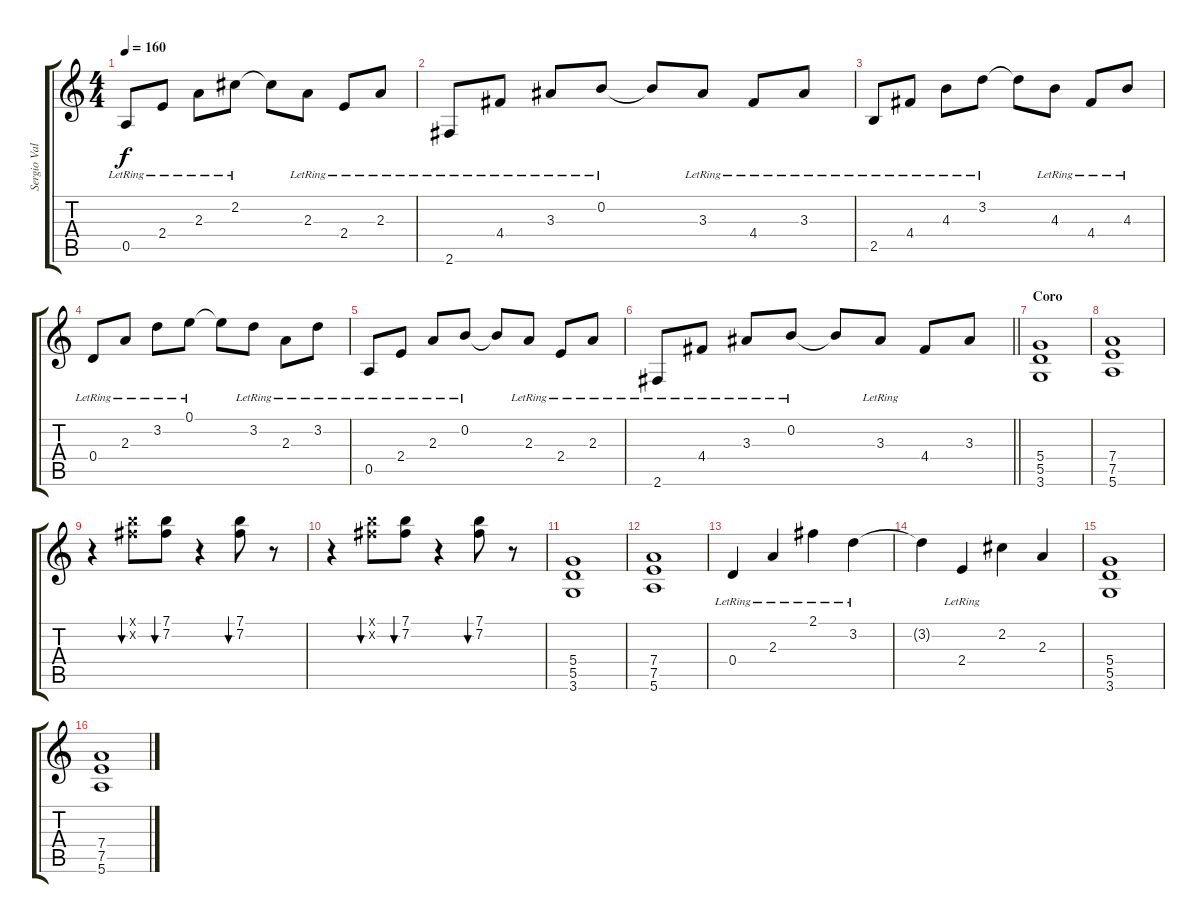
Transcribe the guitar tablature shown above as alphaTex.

\track ("Sergio Vallín" "Sergio Val") {instrument electricguitarjazz}
\staff {score tabs}
\tuning (E4 B3 G3 D3 A2 E2) {hide}
\ts (4 4)
\tempo 160
\clef g2
\ks c
0.5{lr}.8{dy f} 2.4{lr}.8 2.3{lr}.8 2.2{lr}.8 2.2{t}.8 2.3{lr}.8 2.4{lr}.8 2.3{lr}.8 |
2.6{lr}.8 4.4{lr}.8 3.3{lr}.8 0.2{lr}.8 0.2{t}.8 3.3{lr}.8 4.4{lr}.8 3.3{lr}.8 |
2.5{lr}.8 4.4{lr}.8 4.3{lr}.8 3.2{lr}.8 3.2{t}.8 4.3{lr}.8 4.4{lr}.8 4.3{lr}.8 |
0.4{lr}.8 2.3{lr}.8 3.2{lr}.8 0.1{lr}.8 0.1{t}.8 3.2{lr}.8 2.3{lr}.8 3.2{lr}.8 |
0.5{lr}.8 2.4{lr}.8 2.3{lr}.8 0.2{lr}.8 0.2{t}.8 2.3{lr}.8 2.4{lr}.8 2.3{lr}.8 |
\barLineRight lightlight
2.6{lr}.8 4.4{lr}.8 3.3{lr}.8 0.2{lr}.8 0.2{t}.8 3.3{lr}.8 4.4.8 3.3.8 |
\section ("" "Coro")
(5.4 5.5 3.6).1{volume 13 instrument overdrivenguitar} |
(7.4 7.5 5.6).1 |
r.4{volume 14 instrument electricguitarclean} (7.1{x} 7.2{x}).8{bu 120} (7.1 7.2).8{bu 240} r.4 (7.1 7.2).8{bu 240} r.8 |
r.4 (7.1{x} 7.2{x}).8{bu 120} (7.1 7.2).8{bu 240} r.4 (7.1 7.2).8{bu 240} r.8 |
(5.4 5.5 3.6).1{volume 13 instrument overdrivenguitar} |
(7.4 7.5 5.6).1 |
0.4{lr}.4{instrument electricguitarjazz} 2.3{lr}.4 2.1{lr}.4 3.2{lr}.4 |
3.2{t}.4 2.4{lr}.4 2.2.4 2.3.4 |
(5.4 5.5 3.6).1{volume 13 instrument overdrivenguitar} |
(7.4 7.5 5.6).1
